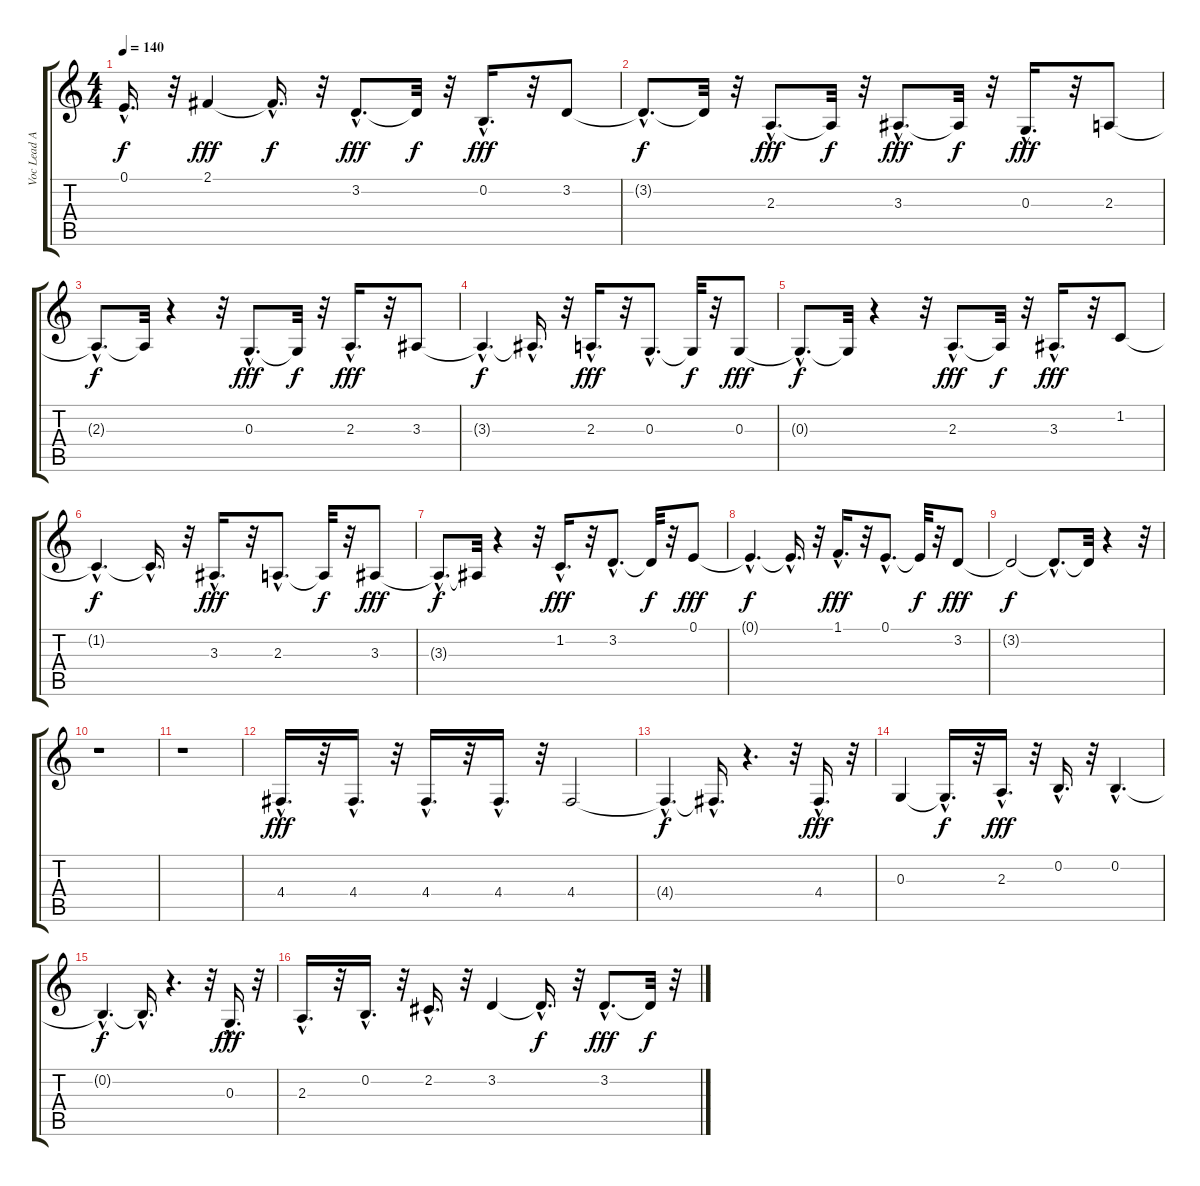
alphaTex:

\track ("Voc Lead Aahs" "Voc Lead A") {instrument choiraahs}
\staff {score tabs}
\tuning (E4 B3 G3 D3 A2 E2) {hide}
\ts (4 4)
\tempo 140
\clef g2
\ks c
0.1{hac t}.16{d dy f} r.32 2.1.4{dy fff} 2.1{hac t}.16{d dy f} r.32 3.2{hac}.8{d dy fff} 3.2{t}.32{dy f} r.32 0.2{hac}.16{d dy fff} r.32 3.2.8 |
3.2{hac t}.8{d dy f} 3.2{t}.32 r.32 2.3{hac}.8{d dy fff} 2.3{t}.32{dy f} r.32 3.3{hac}.8{d dy fff} 3.3{t}.32{dy f} r.32 0.3{hac}.16{d dy fff} r.32 2.3.8 |
2.3{hac t}.8{d dy f} 2.3{t}.32 r.4 r.32 0.3{hac}.8{d dy fff} 0.3{t}.32{dy f} r.32 2.3{hac}.16{d dy fff} r.32 3.3.8 |
3.3{hac t}.4{d dy f} 3.3{hac t}.16{d} r.32 2.3{hac}.16{d dy fff} r.32 0.3{hac}.8{d} 0.3{t}.32{dy f} r.32 0.3.8{dy fff} |
0.3{hac t}.8{d dy f} 0.3{t}.32 r.4 r.32 2.3{hac}.8{d dy fff} 2.3{t}.32{dy f} r.32 3.3{hac}.16{d dy fff} r.32 1.2.8 |
1.2{hac t}.4{d dy f} 1.2{hac t}.16{d} r.32 3.3{hac}.16{d dy fff} r.32 2.3{hac}.8{d} 2.3{t}.32{dy f} r.32 3.3.8{dy fff} |
3.3{hac t}.8{d dy f} 3.3{t}.32 r.4 r.32 1.2{hac}.16{d dy fff} r.32 3.2{hac}.8{d} 3.2{t}.32{dy f} r.32 0.1.8{dy fff} |
0.1{hac t}.4{d dy f} 0.1{hac t}.16{d} r.32 1.1{hac}.16{d dy fff} r.32 0.1{hac}.8{d} 0.1{t}.32{dy f} r.32 3.2.8{dy fff} |
3.2{t}.2{dy f} 3.2{hac t}.8{d} 3.2{t}.32 r.4 r.32 |
r.1 |
r.1 |
4.4{hac}.16{d dy fff} r.32 4.4{hac}.16{d} r.32 4.4{hac}.16{d} r.32 4.4{hac}.16{d} r.32 4.4.2 |
4.4{hac t}.4{d dy f} 4.4{hac t}.16{d} r.4{d} r.32 4.4{hac}.16{d dy fff} r.32 |
0.3.4 0.3{hac t}.16{d dy f} r.32 2.3{hac}.16{d dy fff} r.32 0.2{hac}.16{d} r.32 0.2{hac}.4{d} |
0.2{hac t}.4{d dy f} 0.2{hac t}.16{d} r.4{d} r.32 0.3{hac}.16{d dy fff} r.32 |
2.3{hac}.16{d} r.32 0.2{hac}.16{d} r.32 2.2{hac}.16{d} r.32 3.2.4 3.2{hac t}.16{d dy f} r.32 3.2{hac}.8{d dy fff} 3.2{t}.32{dy f} r.32
